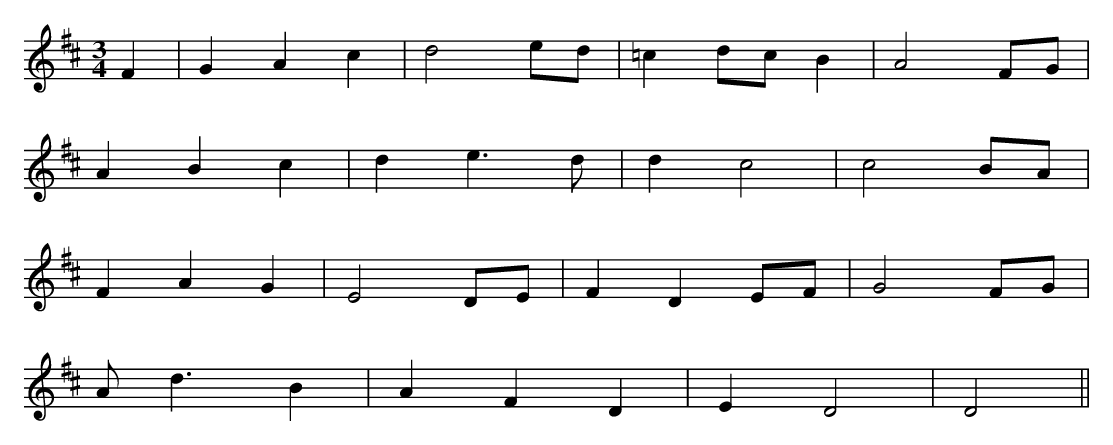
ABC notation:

X:1
M:3/4
K:D
F2|G2 A2 c2|d4 ed|=c2 dc B2|A4 FG|
A2 B2 c2|d2 e3d|d2 c4|c4 BA|
F2 A2 G2|E4 DE|F2 D2 EF|G4 FG|
Ad3 B2|A2 F2 D2|E2 D4|D4||
